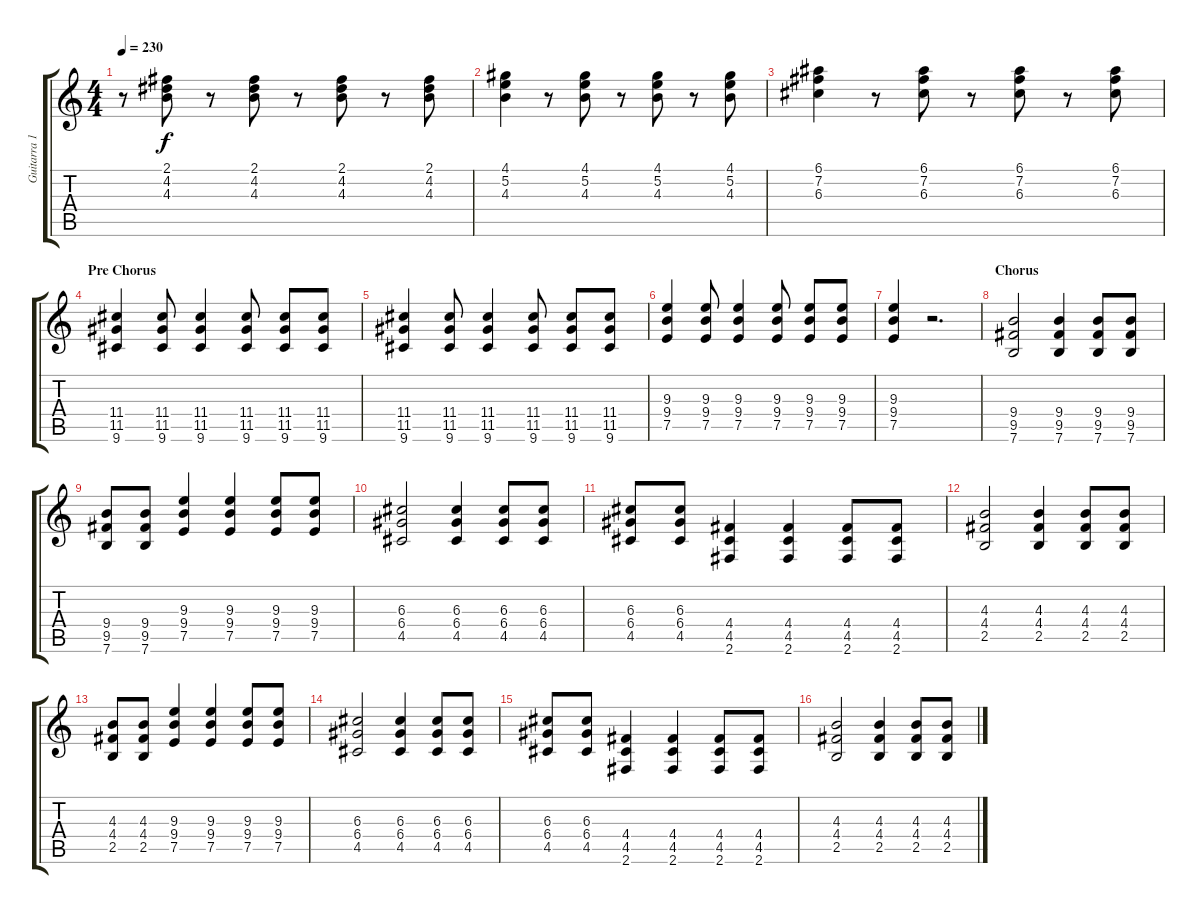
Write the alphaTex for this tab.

\track ("Guitarra 1 - Mathias" "Guitarra 1") {instrument distortionguitar}
\staff {score tabs}
\tuning (E4 B3 G3 D3 A2 E2) {hide}
\ts (4 4)
\tempo 230
\clef g2
\ks c
r.8{dy f} (2.1 4.2 4.3).8 r.8 (2.1 4.2 4.3).8 r.8 (2.1 4.2 4.3).8 r.8 (2.1 4.2 4.3).8 |
(4.1 5.2 4.3).4 r.8 (4.1 5.2 4.3).8 r.8 (4.1 5.2 4.3).8 r.8 (4.1 5.2 4.3).8 |
(6.1 7.2 6.3).4 r.8 (6.1 7.2 6.3).8 r.8 (6.1 7.2 6.3).8 r.8 (6.1 7.2 6.3).8 |
\section ("" "Pre Chorus")
(11.4 11.5 9.6).4 (11.4 11.5 9.6).8 (11.4 11.5 9.6).4 (11.4 11.5 9.6).8 (11.4 11.5 9.6).8 (11.4 11.5 9.6).8 |
(11.4 11.5 9.6).4 (11.4 11.5 9.6).8 (11.4 11.5 9.6).4 (11.4 11.5 9.6).8 (11.4 11.5 9.6).8 (11.4 11.5 9.6).8 |
(9.3 9.4 7.5).4 (9.3 9.4 7.5).8 (9.3 9.4 7.5).4 (9.3 9.4 7.5).8 (9.3 9.4 7.5).8 (9.3 9.4 7.5).8 |
(9.3 9.4 7.5).4 r.2{d} |
\section ("" "Chorus")
(9.4 9.5 7.6).2 (9.4 9.5 7.6).4 (9.4 9.5 7.6).8 (9.4 9.5 7.6).8 |
(9.4 9.5 7.6).8 (9.4 9.5 7.6).8 (9.3 9.4 7.5).4 (9.3 9.4 7.5).4 (9.3 9.4 7.5).8 (9.3 9.4 7.5).8 |
(6.3 6.4 4.5).2 (6.3 6.4 4.5).4 (6.3 6.4 4.5).8 (6.3 6.4 4.5).8 |
(6.3 6.4 4.5).8 (6.3 6.4 4.5).8 (4.4 4.5 2.6).4 (4.4 4.5 2.6).4 (4.4 4.5 2.6).8 (4.4 4.5 2.6).8 |
(4.3 4.4 2.5).2 (4.3 4.4 2.5).4 (4.3 4.4 2.5).8 (4.3 4.4 2.5).8 |
(4.3 4.4 2.5).8 (4.3 4.4 2.5).8 (9.3 9.4 7.5).4 (9.3 9.4 7.5).4 (9.3 9.4 7.5).8 (9.3 9.4 7.5).8 |
(6.3 6.4 4.5).2 (6.3 6.4 4.5).4 (6.3 6.4 4.5).8 (6.3 6.4 4.5).8 |
(6.3 6.4 4.5).8 (6.3 6.4 4.5).8 (4.4 4.5 2.6).4 (4.4 4.5 2.6).4 (4.4 4.5 2.6).8 (4.4 4.5 2.6).8 |
(4.3 4.4 2.5).2 (4.3 4.4 2.5).4 (4.3 4.4 2.5).8 (4.3 4.4 2.5).8
